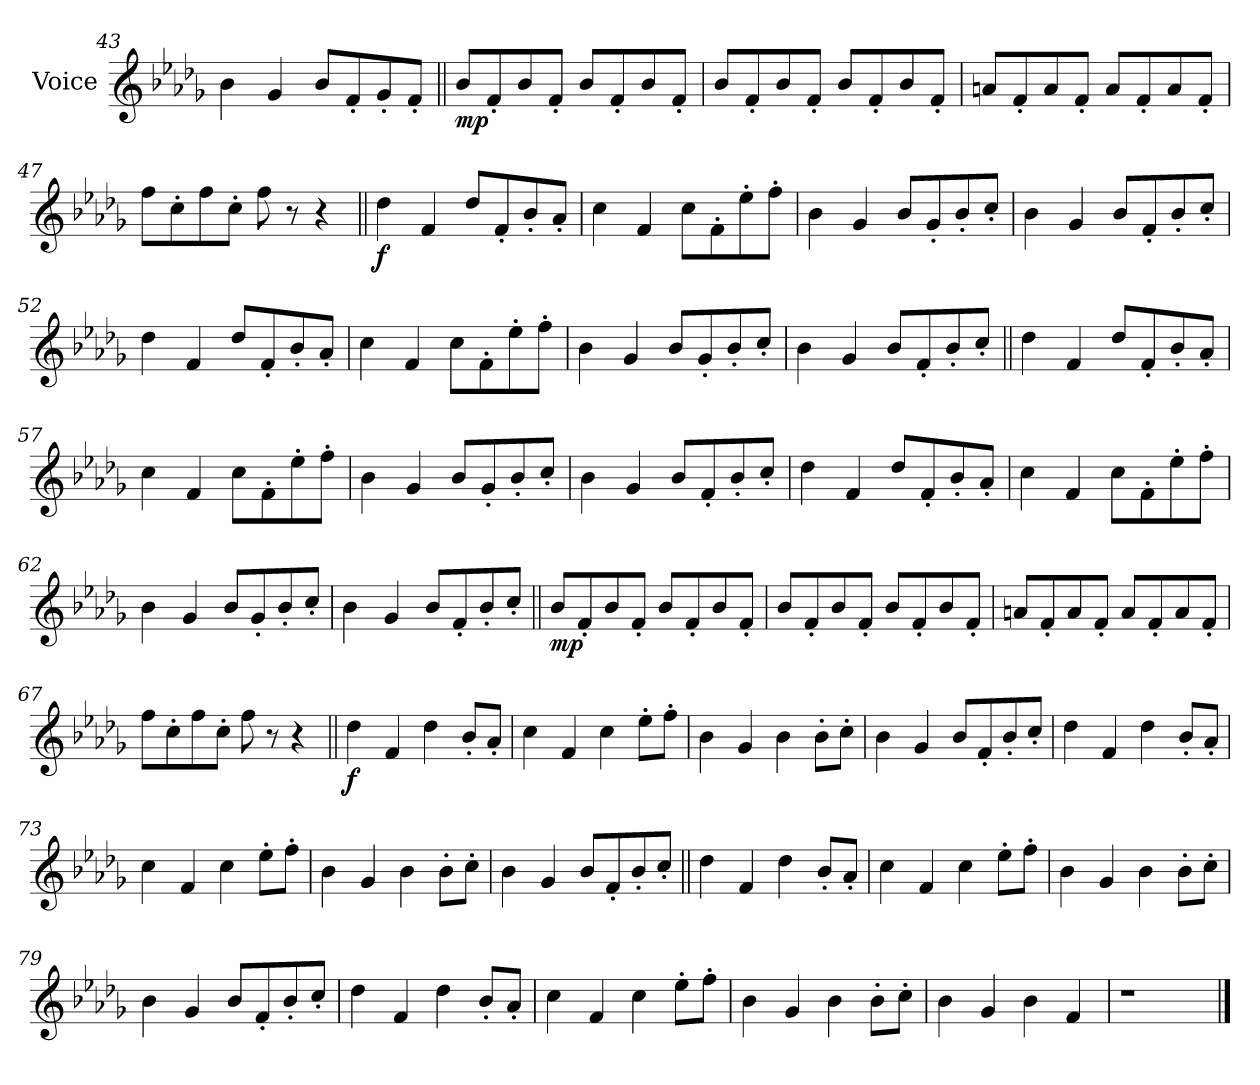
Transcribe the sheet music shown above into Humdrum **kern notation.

**kern	**dynam
*part1	*part1
*staff1	*staff1
*I"Voice	*
*I'Vc.	*
*clefG2	*
*k[b-e-a-d-g-]	*
=43	=43
4b-	.
4g-	.
8b-L	.
8f'	.
8g-'	.
8f'J	.
=44||	=44||
!	!LO:DY:b
8b-L	mp
8f'	.
8b-	.
8f'J	.
8b-L	.
8f'	.
8b-	.
8f'J	.
=45	=45
8b-L	.
8f'	.
8b-	.
8f'J	.
8b-L	.
8f'	.
8b-	.
8f'J	.
=46	=46
8anL	.
8f'	.
8a	.
8f'J	.
8aL	.
8f'	.
8a	.
8f'J	.
=47	=47
8ffL	.
8cc'	.
8ff	.
8cc'J	.
8ff	.
8r	.
4r	.
=48||	=48||
!	!LO:DY:b
4dd-	f
4f	.
8dd-L	.
8f'	.
8b-'	.
8a-'J	.
=49	=49
4cc	.
4f	.
8ccL	.
8f'	.
8ee-'	.
8ff'J	.
=50	=50
4b-	.
4g-	.
8b-L	.
8g-'	.
8b-'	.
8cc'J	.
=51	=51
4b-	.
4g-	.
8b-L	.
8f'	.
8b-'	.
8cc'J	.
=52	=52
4dd-	.
4f	.
8dd-L	.
8f'	.
8b-'	.
8a-'J	.
=53	=53
4cc	.
4f	.
8ccL	.
8f'	.
8ee-'	.
8ff'J	.
=54	=54
4b-	.
4g-	.
8b-L	.
8g-'	.
8b-'	.
8cc'J	.
=55	=55
4b-	.
4g-	.
8b-L	.
8f'	.
8b-'	.
8cc'J	.
=56||	=56||
4dd-	.
4f	.
8dd-L	.
8f'	.
8b-'	.
8a-'J	.
=57	=57
4cc	.
4f	.
8ccL	.
8f'	.
8ee-'	.
8ff'J	.
=58	=58
4b-	.
4g-	.
8b-L	.
8g-'	.
8b-'	.
8cc'J	.
=59	=59
4b-	.
4g-	.
8b-L	.
8f'	.
8b-'	.
8cc'J	.
=60	=60
4dd-	.
4f	.
8dd-L	.
8f'	.
8b-'	.
8a-'J	.
=61	=61
4cc	.
4f	.
8ccL	.
8f'	.
8ee-'	.
8ff'J	.
=62	=62
4b-	.
4g-	.
8b-L	.
8g-'	.
8b-'	.
8cc'J	.
=63	=63
4b-	.
4g-	.
8b-L	.
8f'	.
8b-'	.
8cc'J	.
=64||	=64||
!	!LO:DY:b
8b-L	mp
8f'	.
8b-	.
8f'J	.
8b-L	.
8f'	.
8b-	.
8f'J	.
=65	=65
8b-L	.
8f'	.
8b-	.
8f'J	.
8b-L	.
8f'	.
8b-	.
8f'J	.
=66	=66
8anL	.
8f'	.
8a	.
8f'J	.
8aL	.
8f'	.
8a	.
8f'J	.
=67	=67
8ffL	.
8cc'	.
8ff	.
8cc'J	.
8ff	.
8r	.
4r	.
=68||	=68||
!	!LO:DY:b
4dd-	f
4f	.
4dd-	.
8b-'L	.
8a-'J	.
=69	=69
4cc	.
4f	.
4cc	.
8ee-'L	.
8ff'J	.
=70	=70
4b-	.
4g-	.
4b-	.
8b-'L	.
8cc'J	.
=71	=71
4b-	.
4g-	.
8b-L	.
8f'	.
8b-'	.
8cc'J	.
=72	=72
4dd-	.
4f	.
4dd-	.
8b-'L	.
8a-'J	.
=73	=73
4cc	.
4f	.
4cc	.
8ee-'L	.
8ff'J	.
=74	=74
4b-	.
4g-	.
4b-	.
8b-'L	.
8cc'J	.
=75	=75
4b-	.
4g-	.
8b-L	.
8f'	.
8b-'	.
8cc'J	.
=76||	=76||
4dd-	.
4f	.
4dd-	.
8b-'L	.
8a-'J	.
=77	=77
4cc	.
4f	.
4cc	.
8ee-'L	.
8ff'J	.
=78	=78
4b-	.
4g-	.
4b-	.
8b-'L	.
8cc'J	.
=79	=79
4b-	.
4g-	.
8b-L	.
8f'	.
8b-'	.
8cc'J	.
=80	=80
4dd-	.
4f	.
4dd-	.
8b-'L	.
8a-'J	.
=81	=81
4cc	.
4f	.
4cc	.
8ee-'L	.
8ff'J	.
=82	=82
4b-	.
4g-	.
4b-	.
8b-'L	.
8cc'J	.
=83	=83
4b-	.
4g-	.
4b-	.
4f	.
=84	=84
1r	.
==	==
*-	*-
